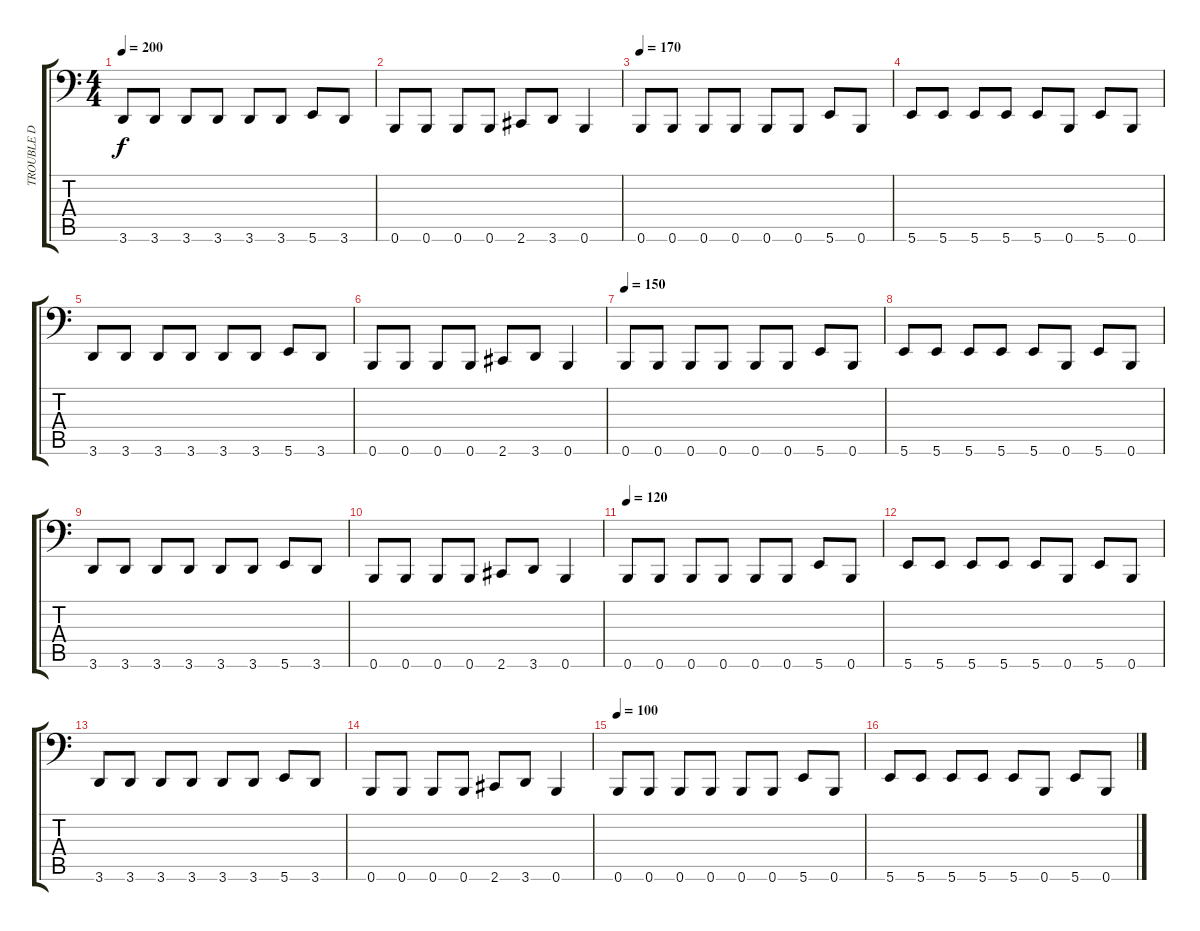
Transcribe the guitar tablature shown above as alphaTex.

\track ("TROUBLE D" "TROUBLE D") {instrument electricbasspick}
\staff {score tabs}
\tuning (Db3 Ab2 E2 B1 Gb1 B0) {hide}
\ts (4 4)
\tempo 200
\clef f4
\ks c
3.6.8{dy f} 3.6.8 3.6.8 3.6.8 3.6.8 3.6.8 5.6.8 3.6.8 |
0.6.8 0.6.8 0.6.8 0.6.8 2.6.8 3.6.8 0.6.4 |
\tempo 170
0.6.8 0.6.8 0.6.8 0.6.8 0.6.8 0.6.8 5.6.8 0.6.8 |
5.6.8 5.6.8 5.6.8 5.6.8 5.6.8 0.6.8 5.6.8 0.6.8 |
3.6.8 3.6.8 3.6.8 3.6.8 3.6.8 3.6.8 5.6.8 3.6.8 |
0.6.8 0.6.8 0.6.8 0.6.8 2.6.8 3.6.8 0.6.4 |
\tempo 150
0.6.8 0.6.8 0.6.8 0.6.8 0.6.8 0.6.8 5.6.8 0.6.8 |
5.6.8 5.6.8 5.6.8 5.6.8 5.6.8 0.6.8 5.6.8 0.6.8 |
3.6.8 3.6.8 3.6.8 3.6.8 3.6.8 3.6.8 5.6.8 3.6.8 |
0.6.8 0.6.8 0.6.8 0.6.8 2.6.8 3.6.8 0.6.4 |
\tempo 120
0.6.8 0.6.8 0.6.8 0.6.8 0.6.8 0.6.8 5.6.8 0.6.8 |
5.6.8 5.6.8 5.6.8 5.6.8 5.6.8 0.6.8 5.6.8 0.6.8 |
3.6.8 3.6.8 3.6.8 3.6.8 3.6.8 3.6.8 5.6.8 3.6.8 |
0.6.8 0.6.8 0.6.8 0.6.8 2.6.8 3.6.8 0.6.4 |
\tempo 100
0.6.8 0.6.8 0.6.8 0.6.8 0.6.8 0.6.8 5.6.8 0.6.8 |
5.6.8 5.6.8 5.6.8 5.6.8 5.6.8 0.6.8 5.6.8 0.6.8
